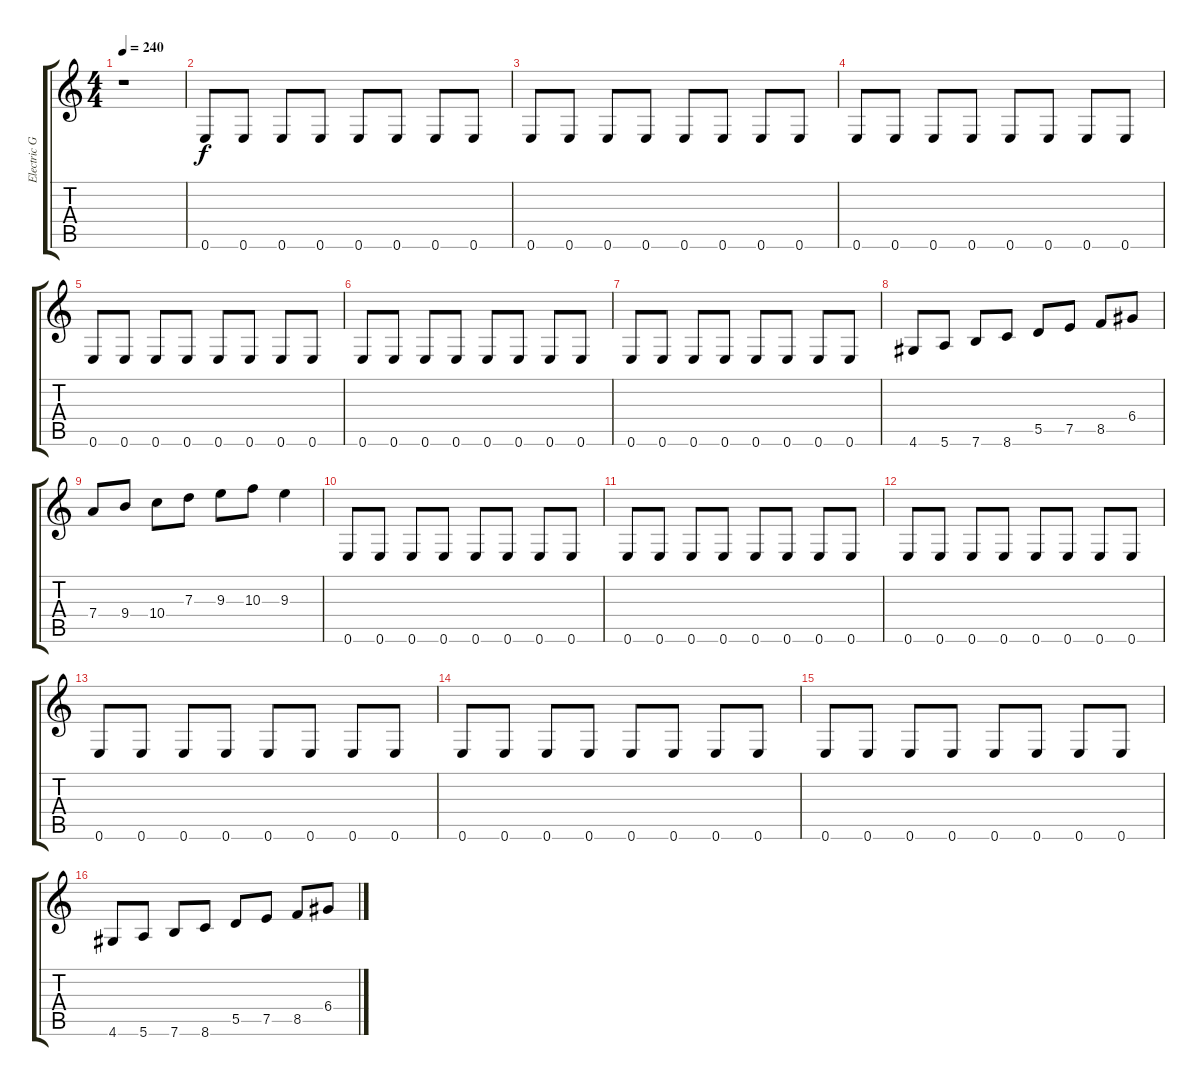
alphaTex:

\track ("Electric Guitar 3" "Electric G") {instrument overdrivenguitar}
\staff {score tabs}
\tuning (E4 B3 G3 D3 A2 E2) {hide}
\ts (4 4)
\tempo 240
\clef g2
\ks c
r.1{dy f} |
0.6.8 0.6.8 0.6.8 0.6.8 0.6.8 0.6.8 0.6.8 0.6.8 |
0.6.8 0.6.8 0.6.8 0.6.8 0.6.8 0.6.8 0.6.8 0.6.8 |
0.6.8 0.6.8 0.6.8 0.6.8 0.6.8 0.6.8 0.6.8 0.6.8 |
0.6.8 0.6.8 0.6.8 0.6.8 0.6.8 0.6.8 0.6.8 0.6.8 |
0.6.8 0.6.8 0.6.8 0.6.8 0.6.8 0.6.8 0.6.8 0.6.8 |
0.6.8 0.6.8 0.6.8 0.6.8 0.6.8 0.6.8 0.6.8 0.6.8 |
4.6.8 5.6.8 7.6.8 8.6.8 5.5.8 7.5.8 8.5.8 6.4.8 |
7.4.8 9.4.8 10.4.8 7.3.8 9.3.8 10.3.8 9.3.4 |
0.6.8 0.6.8 0.6.8 0.6.8 0.6.8 0.6.8 0.6.8 0.6.8 |
0.6.8 0.6.8 0.6.8 0.6.8 0.6.8 0.6.8 0.6.8 0.6.8 |
0.6.8 0.6.8 0.6.8 0.6.8 0.6.8 0.6.8 0.6.8 0.6.8 |
0.6.8 0.6.8 0.6.8 0.6.8 0.6.8 0.6.8 0.6.8 0.6.8 |
0.6.8 0.6.8 0.6.8 0.6.8 0.6.8 0.6.8 0.6.8 0.6.8 |
0.6.8 0.6.8 0.6.8 0.6.8 0.6.8 0.6.8 0.6.8 0.6.8 |
4.6.8 5.6.8 7.6.8 8.6.8 5.5.8 7.5.8 8.5.8 6.4.8
